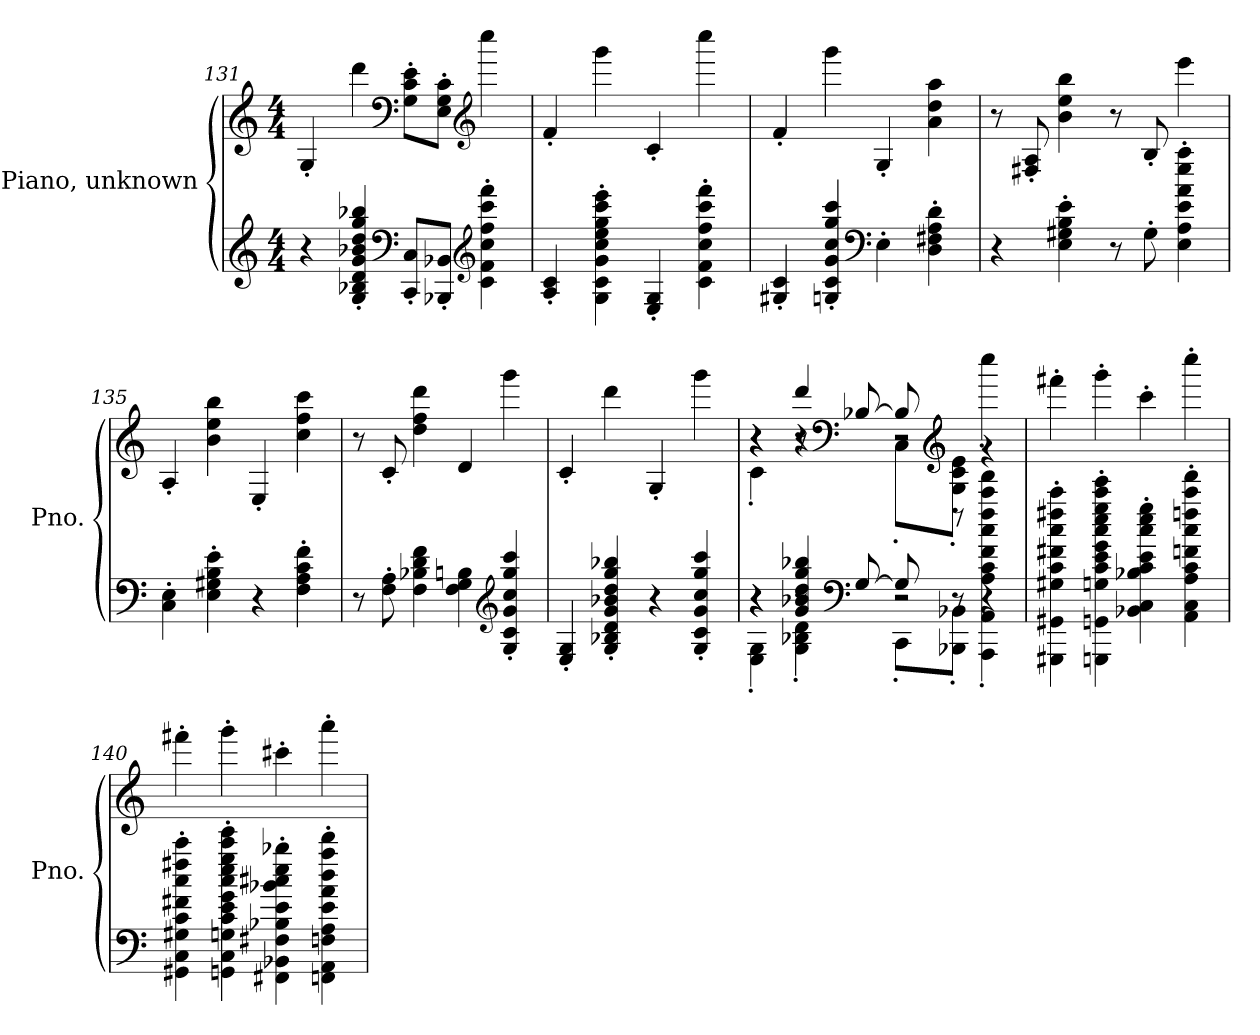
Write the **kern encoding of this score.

**kern	**kern
*part1	*part1
*staff2	*staff1
*I"Piano, unknown	*
*I'Pno.	*
!!LO:PB:g=z
*clefG2	*clefG2
*k[]	*k[]
*M4/4	*M4/4
=131	=131
4r	4G'/
4G/' 4B-X/' 4d/' 4g/' 4b-X/' 4dd/' 4gg/' 4bb-X/'	4ddd\
*clefF4	*clefF4
8CC/' 8C/'L	8G\' 8c\' 8e\'L
8BBB-X/' 8BB-X/'J	8E\' 8G\' 8c\'J
*clefG2	*clefG2
4c\' 4f\' 4cc\' 4ff\' 4ccc\' 4fff\'	4cccc\
=132	=132
4A/' 4c/'	4f'/
4G\' 4c\' 4g\' 4cc\' 4ee\' 4gg\' 4ccc\' 4eee\'	4ggg\
4E/' 4G/'	4c'/
4c\' 4f\' 4cc\' 4ff\' 4ccc\' 4fff\'	4cccc\
=133	=133
4G#X/' 4c/'	4f'/
4Gn/' 4c/' 4g/' 4cc/' 4gg/' 4ccc/'	4ggg\
*clefF4	*
4E'\	4G'/
4D\' 4F#X\' 4A\' 4d\'	4a\ 4dd\ 4aa\
=134	=134
4r	8r
.	8F#X/' 8A/'
4E\' 4G#X\' 4B\' 4e\'	4b\ 4ee\ 4bb\
8r	8r
8G#'\	8B'/
4E\' 4A\' 4e\' 4a\' 4ee\' 4aa\'	4eee\
=135	=135
4C\' 4E\'	4A'/
4E\' 4G#X\' 4B\' 4e\'	4b\ 4ee\ 4bb\
4r	4E'/
4F\' 4A\' 4c\' 4f\'	4cc\ 4ff\ 4ccc\
!!LO:LB:g=z
=136	=136
8r	8r
8F\' 8A\'	8c'/
4F\ 4B-X\ 4d\ 4f\	4dd\ 4ff\ 4ddd\
4F\ 4G\ 4Bn\	4d/
*clefG2	*
4G/' 4c/' 4g/' 4cc/' 4gg/' 4ccc/'	4ggg\
=137	=137
4E/' 4G/'	4c'/
4G/' 4B-X/' 4d/' 4g/' 4b-X/' 4dd/' 4gg/' 4bb-X/'	4ddd\
4r	4G'/
4G/' 4c/' 4g/' 4cc/' 4gg/' 4ccc/'	4ggg\
=138	=138
*^	*^
*	*^	*	*^
4r	4E\' 4G\'	4r	4r	4c'\	4r
4g/ 4b-X/ 4dd/ 4gg/ 4bb-X/	4G\' 4B-X\' 4d\'	8r	4ddd/	4r	8r
*clefF4	*	*	*clefF4	*	*
.	.	[8G/	.	.	[8B-X/
2r	8CC'\L	8G/]	2r	8C'\L	8B-/]
*	*	*	*clefG2	*	*
.	8BBB-X\' 8BB-X\'J	8r	.	8G\' 8c\' 8e\'J	8r
.	4AAA\' 4AA\' 4A\' 4c\' 4f\' 4cc\' 4ff\' 4ccc\' 4fff\'	4r	.	4cccc'\	4r
*v	*v	*v	*	*	*
*	*v	*v	*v
=139	=139
4GGG#X\' 4GG#X\' 4G#X\' 4c\' 4f#X\' 4cc\' 4ff#X\' 4ccc\'	4fff#X'\
4GGGn\' 4GGn\' 4Gn\' 4c\' 4e\' 4g\' 4cc\' 4ee\' 4gg\' 4ccc\' 4eee\'	4ggg'\
4BB-X\' 4C\' 4B-X\' 4c\' 4e\' 4cc\' 4ee\' 4gg\'	4ccc'\
4AA\' 4C\' 4A\' 4c\' 4fn\' 4cc\' 4ffn\' 4ccc\' 4fff\'	4cccc'\
!!LO:LB:g=z
=140	=140
4GG#X\' 4C\' 4G#X\' 4c\' 4f#X\' 4cc\' 4ff#X\' 4ccc\'	4fff#X'\
4GGn\' 4C\' 4Gn\' 4c\' 4e\' 4g\' 4cc\' 4ee\' 4gg\' 4ccc\' 4eee\'	4ggg'\
4FF#X\' 4BB-X\' 4F#X\' 4B-X\' 4e\' 4b-X\' 4cc#X\' 4ee\' 4bb-X\'	4ccc#X'\
4FFn\' 4AA\' 4Fn\' 4A\' 4e\' 4a\' 4dd\' 4aa\' 4ddd\'	4aaa'\
=	=
*-	*-
